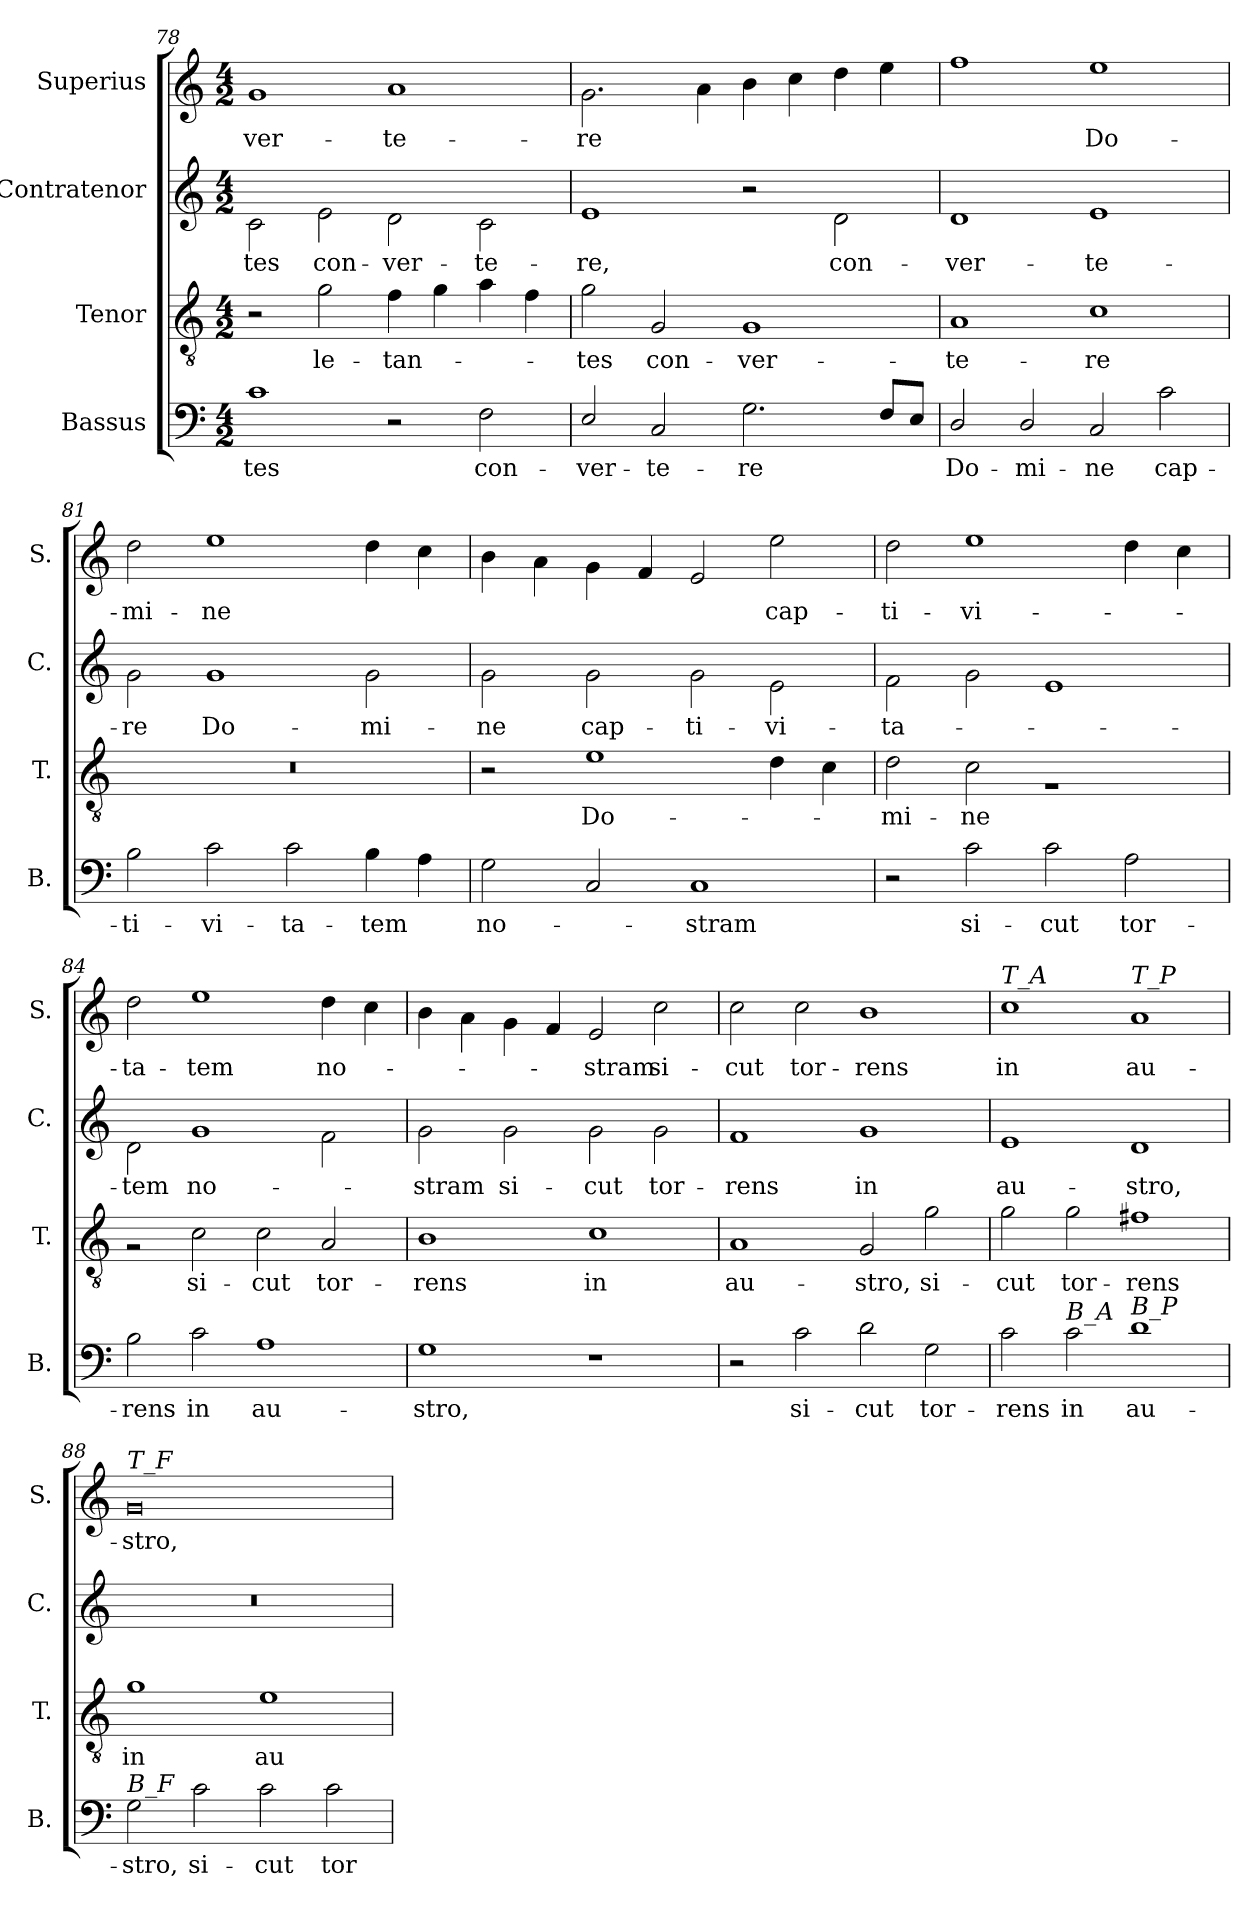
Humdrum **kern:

**kern	**text	**kern	**text	**kern	**text	**kern	**text
*part4	*part4	*part3	*part3	*part2	*part2	*part1	*part1
*staff4	*staff4	*staff3	*staff3	*staff2	*staff2	*staff1	*staff1
*I"Bassus	*	*I"Tenor	*	*I"Contratenor	*	*I"Superius	*
*I'B.	*	*I'T.	*	*I'C.	*	*I'S.	*
*clefF4	*	*clefGv2	*	*clefG2	*	*clefG2	*
*k[]	*	*k[]	*	*k[]	*	*k[]	*
*M4/2	*	*M4/2	*	*M4/2	*	*M4/2	*
=78	=78	=78	=78	=78	=78	=78	=78
!	!LO:LY:b	!	!	!	!LO:LY:b	!	!LO:LY:b
1c	-tes	2r	.	2c\	-tes	1g	-ver-
!	!	!	!LO:LY:b	!	!LO:LY:b	!	!
.	.	2g\	le-	2e\	con-	.	.
!	!	!	!LO:LY:b	!	!LO:LY:b	!	!LO:LY:b
2r	.	4f\	-tan-	2d\	-ver-	1a	-te-
.	.	4g\	.	.	.	.	.
!	!LO:LY:b	!	!	!	!LO:LY:b	!	!
2F\	con-	4a\	.	2c\	-te-	.	.
.	.	4f\	.	.	.	.	.
=79	=79	=79	=79	=79	=79	=79	=79
!	!LO:LY:b	!	!LO:LY:b	!	!LO:LY:b	!	!LO:LY:b
2E/	-ver-	2g\	-tes	1e	re,	2.g\	-re
!	!LO:LY:b	!	!LO:LY:b	!	!	!	!
2C/	-te-	2G/	con-	.	.	.	.
.	.	.	.	.	.	4a\	.
!	!LO:LY:b	!	!LO:LY:b	!	!	!	!
2.G\	-re	1G	-ver-	2r	.	4b\	.
.	.	.	.	.	.	4cc\	.
!	!	!	!	!	!LO:LY:b	!	!
.	.	.	.	2d\	con-	4dd\	.
8F/L	.	.	.	.	.	4ee\	.
8E/J	.	.	.	.	.	.	.
=80	=80	=80	=80	=80	=80	=80	=80
!	!LO:LY:b	!	!LO:LY:b	!	!LO:LY:b	!	!
2D/	Do-	1A	-te-	1d	-ver-	1ff	.
!	!LO:LY:b	!	!	!	!	!	!
2D/	-mi-	.	.	.	.	.	.
!	!LO:LY:b	!	!LO:LY:b	!	!LO:LY:b	!	!LO:LY:b
2C/	-ne	1c	-re	1e	-te-	1ee	Do-
!	!LO:LY:b	!	!	!	!	!	!
2c\	cap-	.	.	.	.	.	.
=81	=81	=81	=81	=81	=81	=81	=81
!	!LO:LY:b	!	!	!	!LO:LY:b	!	!LO:LY:b
2B\	-ti-	0r	.	2g\	-re	2dd\	-mi-
!	!LO:LY:b	!	!	!	!LO:LY:b	!	!LO:LY:b
2c\	-vi-	.	.	1g	Do-	1ee	-ne
!	!LO:LY:b	!	!	!	!	!	!
2c\	-ta-	.	.	.	.	.	.
!	!LO:LY:b	!	!	!	!LO:LY:b	!	!
4B\	-tem	.	.	2g\	-mi-	4dd\	.
4A\	.	.	.	.	.	4cc\	.
=82	=82	=82	=82	=82	=82	=82	=82
!	!LO:LY:b	!	!	!	!LO:LY:b	!	!
2G\	no-	2r	.	2g\	-ne	4b\	.
.	.	.	.	.	.	4a\	.
!	!	!	!LO:LY:b	!	!LO:LY:b	!	!
2C/	.	1e	Do-	2g\	cap-	4g\	.
.	.	.	.	.	.	4f/	.
!	!LO:LY:b	!	!	!	!LO:LY:b	!	!
1C	-stram	.	.	2g\	-ti-	2e/	.
!	!	!	!	!	!LO:LY:b	!	!LO:LY:b
.	.	4d\	.	2e\	-vi-	2ee\	cap-
.	.	4c\	.	.	.	.	.
=83	=83	=83	=83	=83	=83	=83	=83
!	!	!	!LO:LY:b	!	!LO:LY:b	!	!LO:LY:b
2r	.	2d\	-mi-	2f\	-ta-	2dd\	-ti-
!	!LO:LY:b	!	!LO:LY:b	!	!	!	!LO:LY:b
2c\	si-	2c\	-ne	2g\	.	1ee	-vi-
!	!LO:LY:b	!	!	!	!	!	!
2c\	-cut	1rG	.	1e	.	.	.
!	!LO:LY:b	!	!	!	!	!	!
2A\	tor-	.	.	.	.	4dd\	.
.	.	.	.	.	.	4cc\	.
=84	=84	=84	=84	=84	=84	=84	=84
!	!LO:LY:b	!	!	!	!LO:LY:b	!	!LO:LY:b
2B\	-rens	2rG	.	2d\	-tem	2dd\	ta-
!	!LO:LY:b	!	!LO:LY:b	!	!LO:LY:b	!	!LO:LY:b
2c\	in	2c\	si-	1g	no-	1ee	-tem
!	!LO:LY:b	!	!LO:LY:b	!	!	!	!
1A	au-	2c\	-cut	.	.	.	.
!	!	!	!LO:LY:b	!	!	!	!LO:LY:b
.	.	2A/	tor-	2f\	.	4dd\	no-
.	.	.	.	.	.	4cc\	.
=85	=85	=85	=85	=85	=85	=85	=85
!	!LO:LY:b	!	!LO:LY:b	!	!LO:LY:b	!	!
1G	-stro,	1B	-rens	2g\	-stram	4b\	.
.	.	.	.	.	.	4a\	.
!	!	!	!	!	!LO:LY:b	!	!
.	.	.	.	2g\	si-	4g\	.
.	.	.	.	.	.	4f/	.
!	!	!	!LO:LY:b	!	!LO:LY:b	!	!LO:LY:b
1r	.	1c	in	2g\	-cut	2e/	-stram
!	!	!	!	!	!LO:LY:b	!	!LO:LY:b
.	.	.	.	2g\	tor-	2cc\	si-
=86	=86	=86	=86	=86	=86	=86	=86
!	!	!	!LO:LY:b	!	!LO:LY:b	!	!LO:LY:b
2r	.	1A	au-	1f	-rens	2cc\	-cut
!	!LO:LY:b	!	!	!	!	!	!LO:LY:b
2c\	si-	.	.	.	.	2cc\	tor-
!	!LO:LY:b	!	!LO:LY:b	!	!LO:LY:b	!	!LO:LY:b
2d\	-cut	2G/	-stro,	1g	in	1b	-rens
!	!LO:LY:b	!	!LO:LY:b	!	!	!	!
2G\	tor-	2g\	si-	.	.	.	.
=87	=87	=87	=87	=87	=87	=87	=87
!	!	!	!	!	!	!LO:TX:a:i:t=T_A	!
!	!LO:LY:b	!	!LO:LY:b	!	!LO:LY:b	!	!LO:LY:b
2c\	-rens	2g\	-cut	1e	au-	1cc	in
!LO:TX:a:i:t=B_A	!	!	!	!	!	!	!
!	!LO:LY:b	!	!LO:LY:b	!	!	!	!
2c\	in	2g\	tor-	.	.	.	.
!	!	!	!	!	!	!LO:TX:a:i:t=T_P	!
!LO:TX:a:i:t=B_P	!	!	!	!	!	!	!
!	!LO:LY:b	!	!LO:LY:b	!	!LO:LY:b	!	!LO:LY:b
1d	au-	1f#X	-rens	1d	-stro,	1a	au-
=88	=88	=88	=88	=88	=88	=88	=88
!	!	!	!	!	!	!LO:TX:a:i:t=T_F	!
!LO:TX:a:i:t=B_F	!	!	!	!	!	!	!
!	!LO:LY:b	!	!LO:LY:b	!	!	!	!LO:LY:b
2G\	-stro,	1g	in	0r	.	0g	-stro,
!	!LO:LY:b	!	!	!	!	!	!
2c\	si-	.	.	.	.	.	.
!	!LO:LY:b	!	!LO:LY:b	!	!	!	!
2c\	-cut	1e	au-	.	.	.	.
!	!LO:LY:b	!	!	!	!	!	!
2c\	tor-	.	.	.	.	.	.
=	=	=	=	=	=	=	=
*-	*-	*-	*-	*-	*-	*-	*-
